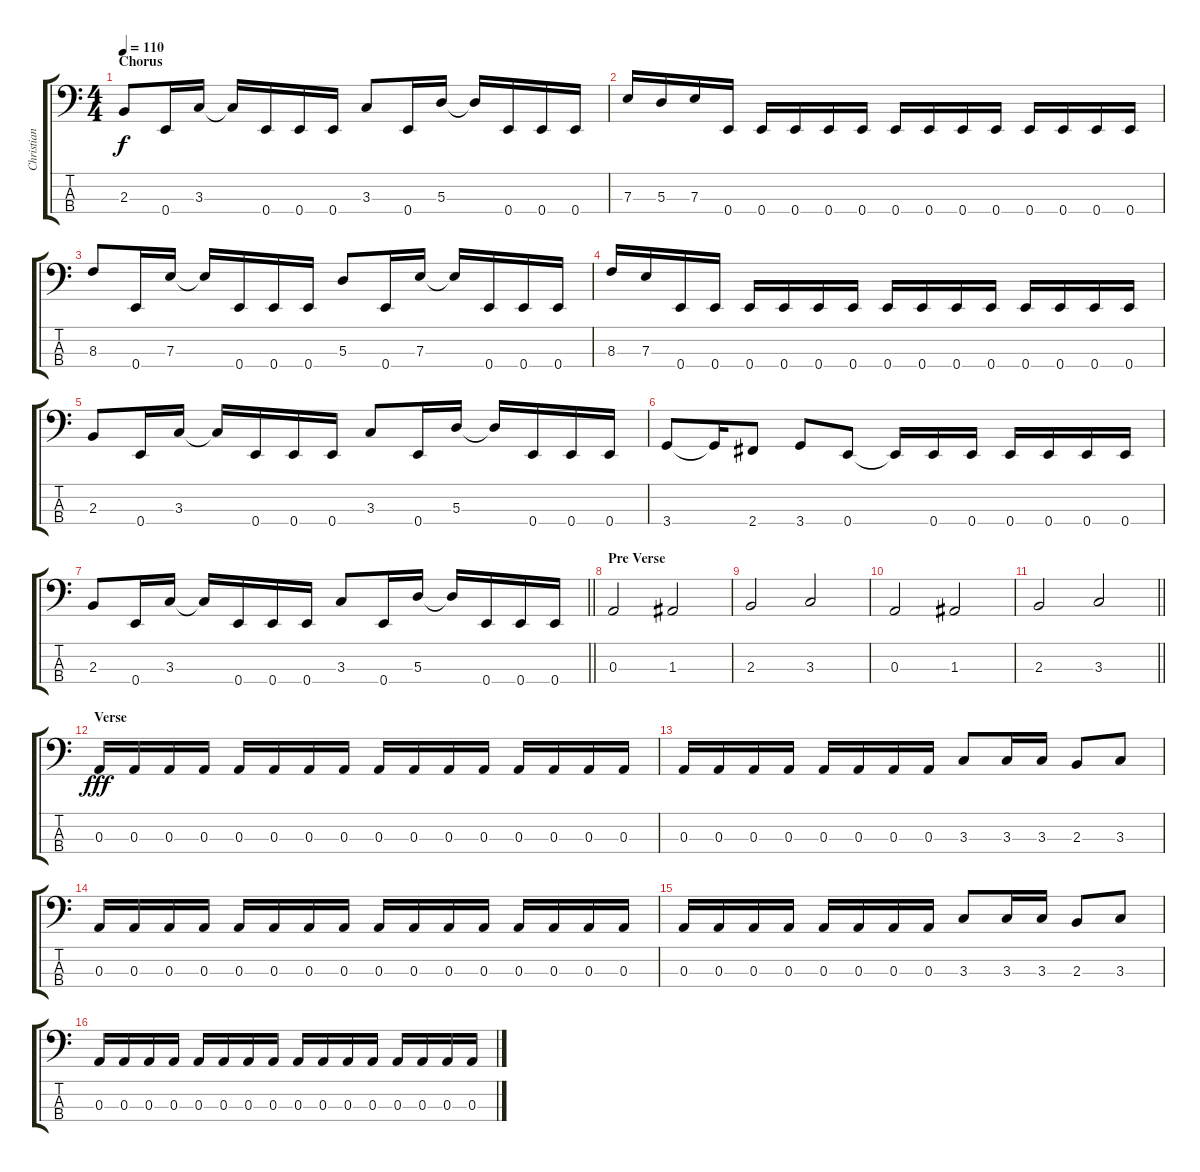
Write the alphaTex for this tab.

\track ("Christian" "Christian") {instrument electricbassfinger}
\staff {score tabs}
\tuning (G2 D2 A1 E1) {hide}
\ts (4 4)
\section ("" "Chorus")
\tempo 110
\clef f4
\ks c
2.3.8{dy f} 0.4.16 3.3.16 3.3{t}.16 0.4.16 0.4.16 0.4.16 3.3.8 0.4.16 5.3.16 5.3{t}.16 0.4.16 0.4.16 0.4.16 |
7.3.16 5.3.16 7.3.16 0.4.16 0.4.16 0.4.16 0.4.16 0.4.16 0.4.16 0.4.16 0.4.16 0.4.16 0.4.16 0.4.16 0.4.16 0.4.16 |
8.3.8 0.4.16 7.3.16 7.3{t}.16 0.4.16 0.4.16 0.4.16 5.3.8 0.4.16 7.3.16 7.3{t}.16 0.4.16 0.4.16 0.4.16 |
8.3.16 7.3.16 0.4.16 0.4.16 0.4.16 0.4.16 0.4.16 0.4.16 0.4.16 0.4.16 0.4.16 0.4.16 0.4.16 0.4.16 0.4.16 0.4.16 |
2.3.8 0.4.16 3.3.16 3.3{t}.16 0.4.16 0.4.16 0.4.16 3.3.8 0.4.16 5.3.16 5.3{t}.16 0.4.16 0.4.16 0.4.16 |
3.4.8 3.4{t}.16 2.4.8 3.4.8 0.4.8 0.4{t}.16 0.4.16 0.4.16 0.4.16 0.4.16 0.4.16 0.4.16 |
\barLineRight lightlight
2.3.8 0.4.16 3.3.16 3.3{t}.16 0.4.16 0.4.16 0.4.16 3.3.8 0.4.16 5.3.16 5.3{t}.16 0.4.16 0.4.16 0.4.16 |
\section ("" "Pre Verse")
0.3.2 1.3.2 |
2.3.2 3.3.2 |
0.3.2 1.3.2 |
\barLineRight lightlight
2.3.2 3.3.2 |
\section ("" "Verse")
0.3.16{dy fff} 0.3.16 0.3.16 0.3.16 0.3.16 0.3.16 0.3.16 0.3.16 0.3.16 0.3.16 0.3.16 0.3.16 0.3.16 0.3.16 0.3.16 0.3.16 |
0.3.16 0.3.16 0.3.16 0.3.16 0.3.16 0.3.16 0.3.16 0.3.16 3.3.8 3.3.16 3.3.16 2.3.8 3.3.8 |
0.3.16 0.3.16 0.3.16 0.3.16 0.3.16 0.3.16 0.3.16 0.3.16 0.3.16 0.3.16 0.3.16 0.3.16 0.3.16 0.3.16 0.3.16 0.3.16 |
0.3.16 0.3.16 0.3.16 0.3.16 0.3.16 0.3.16 0.3.16 0.3.16 3.3.8 3.3.16 3.3.16 2.3.8 3.3.8 |
0.3.16 0.3.16 0.3.16 0.3.16 0.3.16 0.3.16 0.3.16 0.3.16 0.3.16 0.3.16 0.3.16 0.3.16 0.3.16 0.3.16 0.3.16 0.3.16
